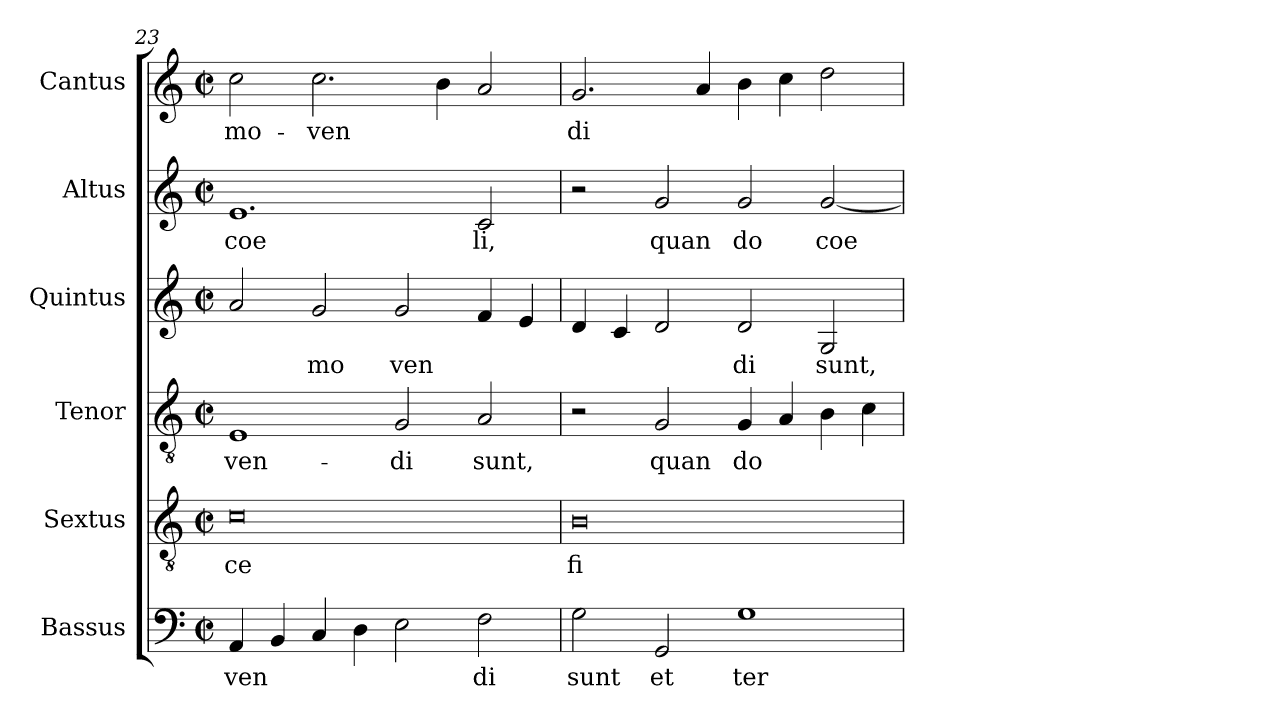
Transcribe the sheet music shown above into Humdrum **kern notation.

**kern	**text	**kern	**text	**kern	**text	**kern	**text	**kern	**text	**kern	**text
*part6	*part6	*part5	*part5	*part4	*part4	*part3	*part3	*part2	*part2	*part1	*part1
*staff6	*staff6	*staff5	*staff5	*staff4	*staff4	*staff3	*staff3	*staff2	*staff2	*staff1	*staff1
*I"Bassus	*	*I"Sextus	*	*I"Tenor	*	*I"Quintus	*	*I"Altus	*	*I"Cantus	*
*clefF4	*	*clefGv2	*	*clefGv2	*	*clefG2	*	*clefG2	*	*clefG2	*
*k[]	*	*k[]	*	*k[]	*	*k[]	*	*k[]	*	*k[]	*
*C:	*	*C:	*	*C:	*	*C:	*	*C:	*	*C:	*
*M2/2	*	*M2/2	*	*M2/2	*	*M2/2	*	*M2/2	*	*M2/2	*
*met(c|)	*	*met(c|)	*	*met(c|)	*	*met(c|)	*	*met(c|)	*	*met(c|)	*
=23	=23	=23	=23	=23	=23	=23	=23	=23	=23	=23	=23
!	!LO:LY:b:cj	!	!LO:LY:b:cj	!	!LO:LY:b:cj	!	!LO:LY:b:cj	!	!LO:LY:b:cj	!	!LO:LY:b:cj
4AA/	ven	0c	ce	1E	-ven-	2a/	.	1.e	coe	2cc\	mo-
!	!LO:LY:b:cj	!	!	!	!	!	!	!	!	!	!
4BB/	.	.	.	.	.	.	.	.	.	.	.
!	!LO:LY:b:cj	!	!	!	!	!	!LO:LY:b:cj	!	!	!	!LO:LY:b:cj
4C/	.	.	.	.	.	2g/	mo	.	.	2.cc\	-ven-
!	!LO:LY:b:cj	!	!	!	!	!	!	!	!	!	!
4D\	.	.	.	.	.	.	.	.	.	.	.
!	!LO:LY:b:cj	!	!	!	!LO:LY:b:cj	!	!LO:LY:b:cj	!	!	!	!
2E\	.	.	.	2G/	-di	2g/	ven	.	.	.	.
!	!	!	!	!	!	!	!	!	!	!	!LO:LY:b:cj
.	.	.	.	.	.	.	.	.	.	4b\	--
!	!LO:LY:b:cj	!	!	!	!LO:LY:b:cj	!	!LO:LY:b:cj	!	!LO:LY:b:cj	!	!LO:LY:b:cj
2F\	di	.	.	2A/	sunt,	4f/	.	2c/	li,	2a/	--
!	!	!	!	!	!	!	!LO:LY:b:cj	!	!	!	!
.	.	.	.	.	.	4e/	.	.	.	.	.
!!LO:LB:g=z
=24	=24	=24	=24	=24	=24	=24	=24	=24	=24	=24	=24
!	!LO:LY:b:cj	!	!LO:LY:b:cj	!	!	!	!LO:LY:b:cj	!	!	!	!LO:LY:b:cj
2G\	sunt	0B	fi-	2r	.	4d/	.	2r	.	2.g/	-di
!	!	!	!	!	!	!	!LO:LY:b:cj	!	!	!	!
.	.	.	.	.	.	4c/	.	.	.	.	.
!	!LO:LY:b:cj	!	!	!	!LO:LY:b:cj	!	!LO:LY:b:cj	!	!LO:LY:b:cj	!	!
2GG/	et	.	.	2G/	quan	2d/	.	2g/	quan	.	.
!	!	!	!	!	!	!	!	!	!	!	!LO:LY:b:cj
.	.	.	.	.	.	.	.	.	.	4a/	.
!	!LO:LY:b:cj	!	!	!	!LO:LY:b:cj	!	!LO:LY:b:cj	!	!LO:LY:b:cj	!	!LO:LY:b:cj
1G	ter	.	.	4G/	do	2d/	di	2g/	do	4b\	.
!	!	!	!	!	!LO:LY:b:cj	!	!	!	!	!	!LO:LY:b:cj
.	.	.	.	4A/	.	.	.	.	.	4cc\	.
!	!	!	!	!	!LO:LY:b:cj	!	!LO:LY:b:cj	!	!LO:LY:b:cj	!	!LO:LY:b:cj
.	.	.	.	4B\	.	2G/	sunt,	[<2g/	coe	2dd\	.
!	!	!	!	!	!LO:LY:b:cj	!	!	!	!	!	!
.	.	.	.	4c\	.	.	.	.	.	.	.
=	=	=	=	=	=	=	=	=	=	=	=
*-	*-	*-	*-	*-	*-	*-	*-	*-	*-	*-	*-
